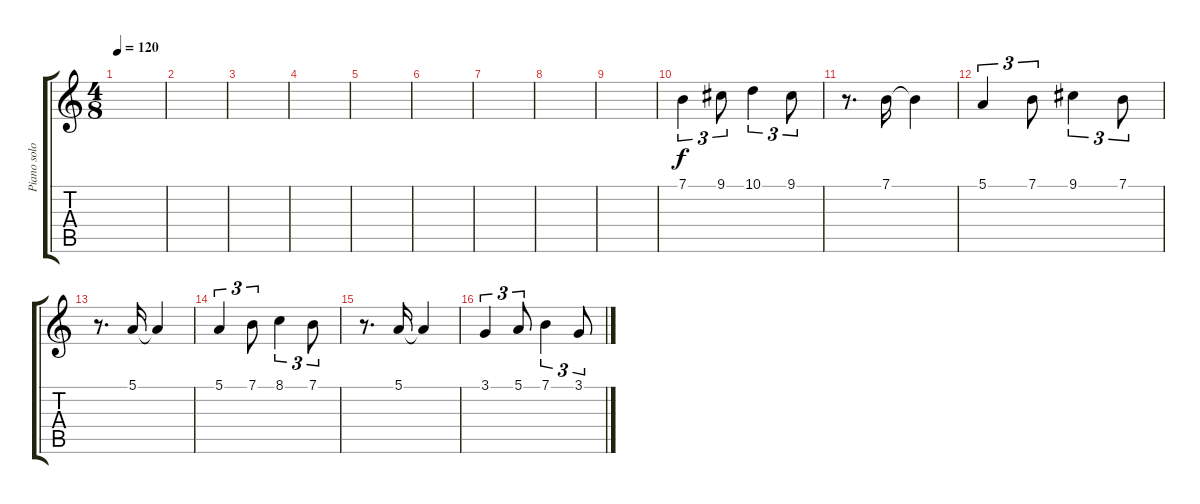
\track ("Piano solo" "Piano solo") {instrument electricgrandpiano}
\staff {score tabs}
\tuning (E4 B3 G3 D3 A2 E2) {hide}
\ts (4 8)
\tempo 120
\clef g2
\ks c
|
|
|
|
|
|
|
|
|
7.1.4{tu (3 2)} 9.1.8{tu (3 2)} 10.1.4{tu (3 2)} 9.1.8{tu (3 2)} |
r.8{d} 7.1.16 7.1{t}.4 |
5.1.4{tu (3 2)} 7.1.8{tu (3 2)} 9.1.4{tu (3 2)} 7.1.8{tu (3 2)} |
r.8{d} 5.1.16 5.1{t}.4 |
5.1.4{tu (3 2)} 7.1.8{tu (3 2)} 8.1.4{tu (3 2)} 7.1.8{tu (3 2)} |
r.8{d} 5.1.16 5.1{t}.4 |
3.1.4{tu (3 2)} 5.1.8{tu (3 2)} 7.1.4{tu (3 2)} 3.1.8{tu (3 2)}
